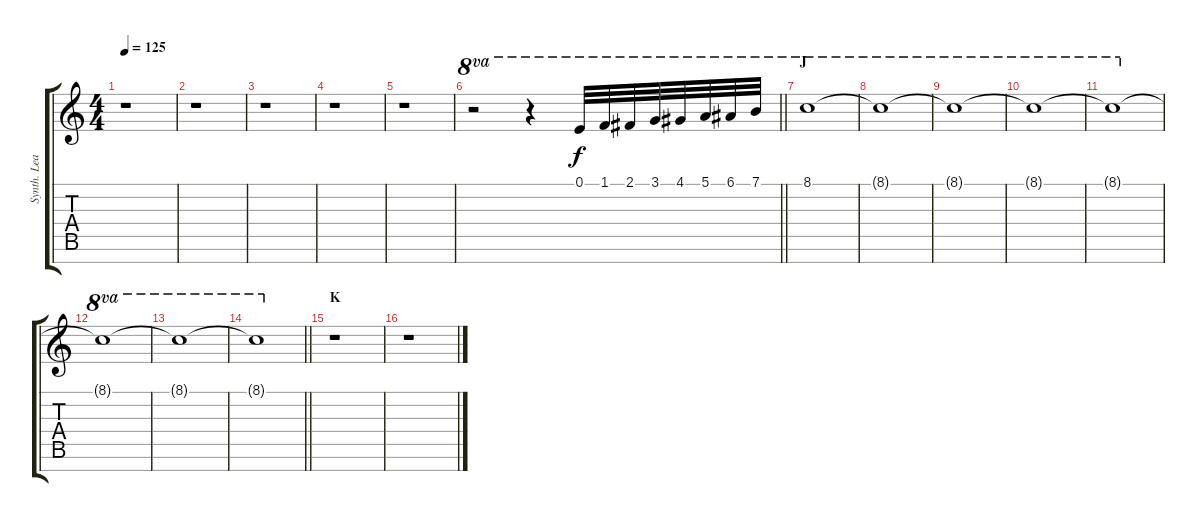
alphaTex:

\track ("Synth. Lead" "Synth. Lea") {instrument lead2sawtooth}
\staff {score tabs}
\tuning (E5 B4 G4 D4 A3 E3 B2) {hide}
\ts (4 4)
\tempo 125
\clef g2
\ks c
r.1{dy f} |
r.1 |
r.1 |
r.1 |
r.1 |
\barLineRight lightlight
r.2{ot 8va} r.4{ot 8va} 0.1.32{ot 8va} 1.1.32{ot 8va} 2.1.32{ot 8va} 3.1.32{ot 8va} 4.1.32{ot 8va} 5.1.32{ot 8va} 6.1.32{ot 8va} 7.1.32{ot 8va} |
\section ("" "J")
8.1.1{ot 8va} |
8.1{t}.1{ot 8va} |
8.1{t}.1{ot 8va} |
8.1{t}.1{ot 8va} |
8.1{t}.1{ot 8va} |
8.1{t}.1{ot 8va} |
8.1{t}.1{ot 8va} |
\barLineRight lightlight
8.1{t}.1{ot 8va} |
\section ("" "K")
r.1 |
r.1
